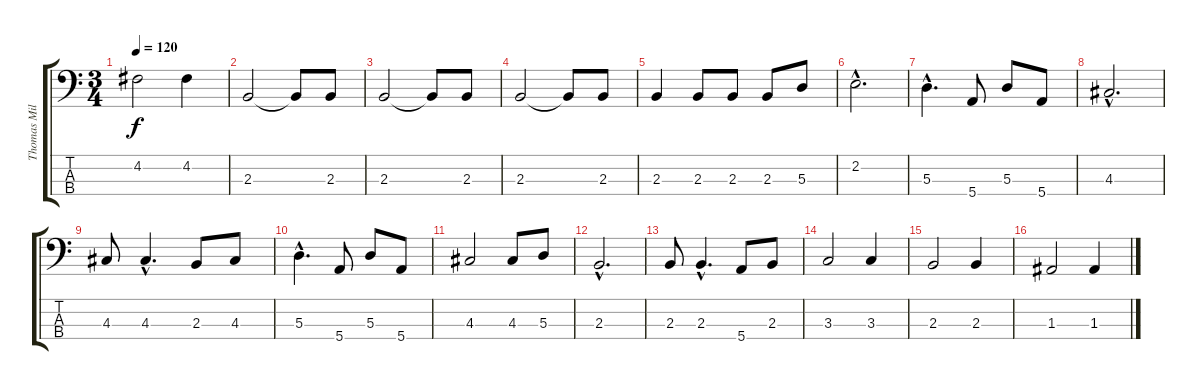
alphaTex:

\track ("Thomas Miller (Bass)" "Thomas Mil") {instrument electricbassfinger}
\staff {score tabs}
\tuning (G2 D2 A1 E1) {hide}
\ts (3 4)
\tempo 120
\clef f4
\ks c
4.2.2{dy f} 4.2.4 |
2.3.2 2.3{t}.8 2.3.8 |
2.3.2 2.3{t}.8 2.3.8 |
2.3.2 2.3{t}.8 2.3.8 |
2.3.4 2.3.8 2.3.8 2.3.8 5.3.8 |
2.2{hac}.2{d} |
5.3{hac}.4{d} 5.4.8 5.3.8 5.4.8 |
4.3{hac}.2{d} |
4.3.8 4.3{hac}.4{d} 2.3.8 4.3.8 |
5.3{hac}.4{d} 5.4.8 5.3.8 5.4.8 |
4.3.2 4.3.8 5.3.8 |
2.3{hac}.2{d} |
2.3.8 2.3{hac}.4{d} 5.4.8 2.3.8 |
3.3.2 3.3.4 |
2.3.2 2.3.4 |
1.3.2 1.3.4
